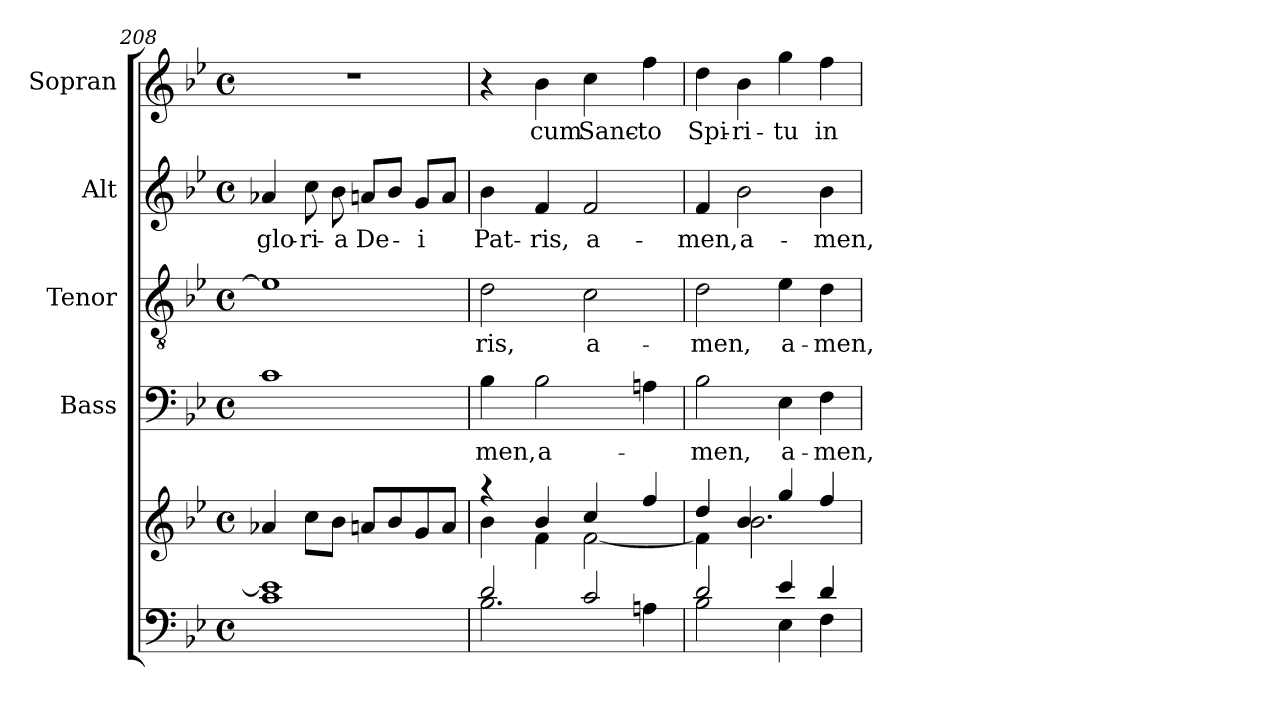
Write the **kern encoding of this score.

**kern	**kern	**kern	**text	**kern	**text	**kern	**text	**kern	**text
*part5	*part5	*part4	*part4	*part3	*part3	*part2	*part2	*part1	*part1
*staff6	*staff5	*staff4	*staff4	*staff3	*staff3	*staff2	*staff2	*staff1	*staff1
*	*	*I"Bass	*	*I"Tenor	*	*I"Alt	*	*I"Sopran	*
*	*	*I'B.	*	*I'T.	*	*I'A.	*	*I'S.	*
*clefF4	*clefG2	*clefF4	*	*clefGv2	*	*clefG2	*	*clefG2	*
*k[b-e-]	*k[b-e-]	*k[b-e-]	*	*k[b-e-]	*	*k[b-e-]	*	*k[b-e-]	*
*B-:	*B-:	*B-:	*	*B-:	*	*B-:	*	*B-:	*
*M4/4	*M4/4	*M4/4	*	*M4/4	*	*M4/4	*	*M4/4	*
*met(c)	*met(c)	*met(c)	*	*met(c)	*	*met(c)	*	*met(c)	*
=208	=208	=208	=208	=208	=208	=208	=208	=208	=208
*^	*	*	*	*	*	*	*	*	*
!	!	!	!	!	!	!	!	!LO:LY:b	!	!
1e-]	1c	4a-X/	1c	.	1e-]	.	4a-X/	glo-	1r	.
!	!	!	!	!	!	!	!	!LO:LY:b	!	!
.	.	8cc\L	.	.	.	.	8cc\	-ri-	.	.
!	!	!	!	!	!	!	!	!LO:LY:b	!	!
.	.	8b-\J	.	.	.	.	8b-\	-a	.	.
!	!	!	!	!	!	!	!	!LO:LY:b	!	!
.	.	8an/L	.	.	.	.	8an/L	De-	.	.
.	.	8b-/	.	.	.	.	8b-/J	.	.	.
!	!	!	!	!	!	!	!	!LO:LY:b	!	!
.	.	8g/	.	.	.	.	8g/L	-i	.	.
.	.	8a/J	.	.	.	.	8a/J	.	.	.
=209	=209	=209	=209	=209	=209	=209	=209	=209	=209	=209
*	*	*^	*	*	*	*	*	*	*	*
!	!	!	!	!	!LO:LY:b	!	!LO:LY:b	!	!LO:LY:b	!	!
2d/	2.B-\	4rgg	4b-\	4B-\	-men,	2d\	-ris,	4b-\	Pat-	4r	.
!	!	!	!	!	!LO:LY:b	!	!	!	!LO:LY:b	!	!LO:LY:b
.	.	4b-/	4f\	2B-\	a-	.	.	4f/	-ris,	4b-\	cum
!	!	!	!	!	!	!	!LO:LY:b	!	!LO:LY:b	!	!LO:LY:b
2c/	.	4cc/	[<2f\	.	.	2c\	a-	2f/	a-	4cc\	Sanc-
!	!	!	!	!	!	!	!	!	!	!	!LO:LY:b
.	4An\	4ff/	.	4An\	.	.	.	.	.	4ff\	-to
=210	=210	=210	=210	=210	=210	=210	=210	=210	=210	=210	=210
!	!	!	!	!	!LO:LY:b	!	!LO:LY:b	!	!LO:LY:b	!	!LO:LY:b
2d/	2B-\	4dd/	4f\]	2B-\	-men,	2d\	-men,	4f/	-men,	4dd\	Spi-
!	!	!	!	!	!	!	!	!	!LO:LY:b	!	!LO:LY:b
.	.	4b-/	2.b-\	.	.	.	.	2b-\	a-	4b-\	-ri-
!	!	!	!	!	!LO:LY:b	!	!LO:LY:b	!	!	!	!LO:LY:b
4e-/	4E-\	4gg/	.	4E-\	a-	4e-\	a-	.	.	4gg\	-tu
!	!	!	!	!	!LO:LY:b	!	!LO:LY:b	!	!LO:LY:b	!	!LO:LY:b
4d/	4F\	4ff/	.	4F\	-men,	4d\	-men,	4b-\	-men,	4ff\	in
*v	*v	*	*	*	*	*	*	*	*	*	*
*	*v	*v	*	*	*	*	*	*	*	*
=	=	=	=	=	=	=	=	=	=
*-	*-	*-	*-	*-	*-	*-	*-	*-	*-
